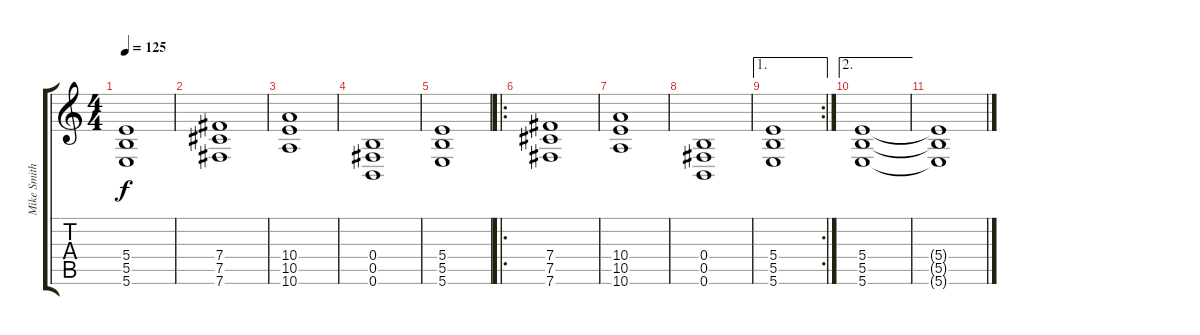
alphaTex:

\track ("Mike Smith Rythm" "Mike Smith") {instrument distortionguitar}
\staff {score tabs}
\tuning (Db4 Ab3 E3 B2 Gb2 B1) {hide}
\ts (4 4)
\tempo 125
\clef g2
\ks c
(5.4 5.5 5.6).1{dy f} |
(7.4 7.5 7.6).1 |
(10.4 10.5 10.6).1 |
(0.4 0.5 0.6).1 |
(5.4 5.5 5.6).1 |
\ro
(7.4 7.5 7.6).1 |
(10.4 10.5 10.6).1 |
(0.4 0.5 0.6).1 |
\ae 1
\rc 2
(5.4 5.5 5.6).1 |
\ae 2
(5.4 5.5 5.6).1 |
(5.4{t} 5.5{t} 5.6{t}).1
